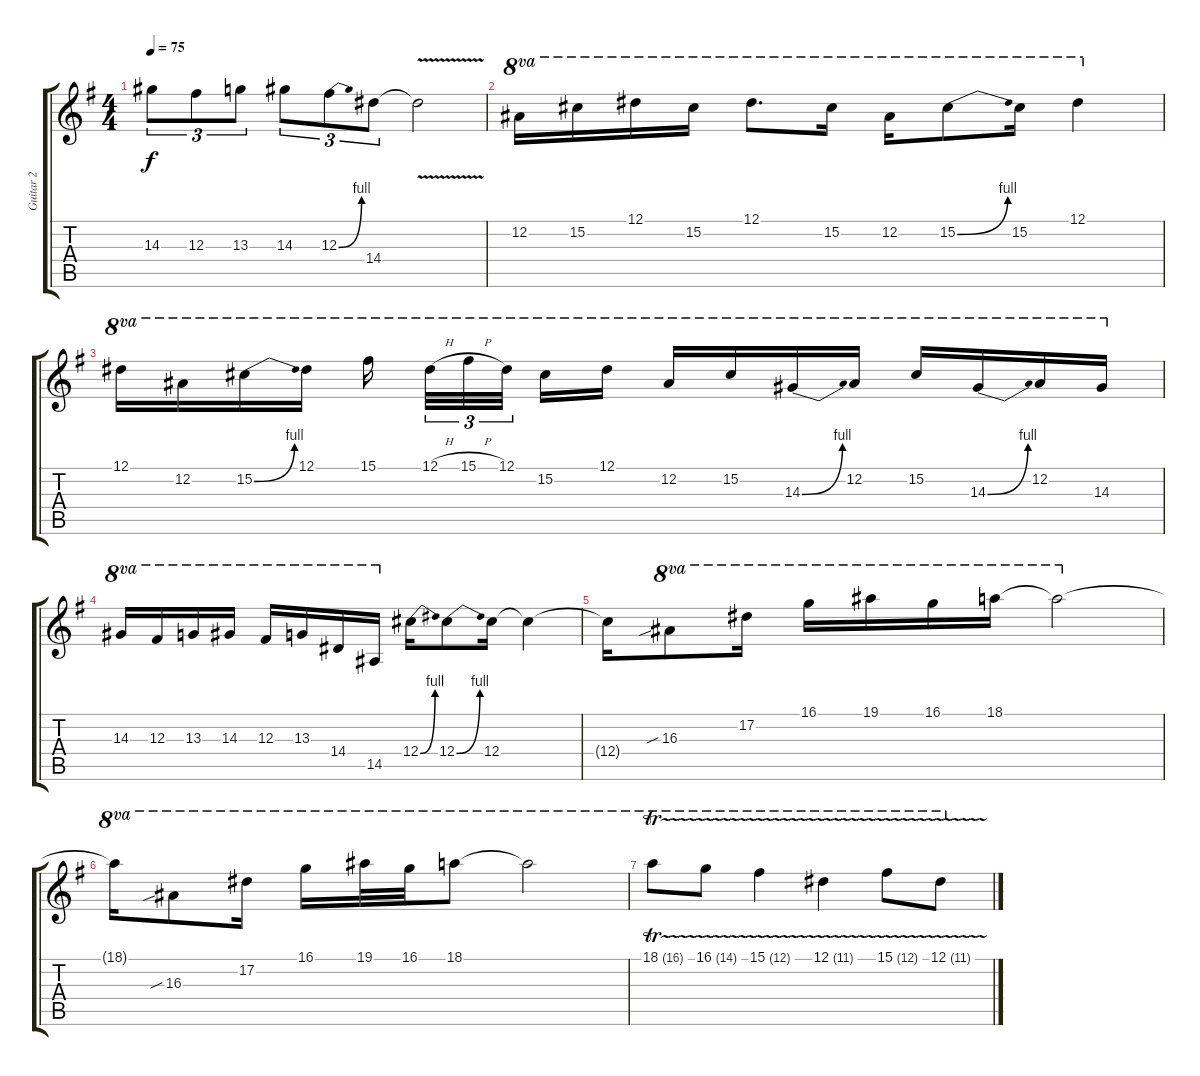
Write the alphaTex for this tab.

\track ("Guitar 2" "Guitar 2") {instrument overdrivenguitar}
\staff {score tabs}
\tuning (Eb4 Bb3 Gb3 Db3 Ab2 Eb2) {hide}
\ts (4 4)
\tempo 75
\clef g2
\ks g
14.3.8{tu (3 2) dy f} 12.3.8{tu (3 2)} 13.3.8{tu (3 2)} 14.3.8{tu (3 2)} 12.3{be (bend 0 0 60 4)}.8{tu (3 2)} 14.4.8{tu (3 2)} 14.4{v t}.2 |
12.2.16{ot 8va} 15.2.16{ot 8va} 12.1.16{ot 8va} 15.2.16{ot 8va} 12.1.8{d ot 8va} 15.2.16{ot 8va} 12.2.16{ot 8va} 15.2{be (bend 0 0 60 4)}.8{ot 8va} 15.2.16{ot 8va} 12.1.4{ot 8va} |
12.1.16{ot 8va} 12.2.16{ot 8va} 15.2{be (bend 0 0 60 4)}.16{ot 8va} 12.1.16{ot 8va} 15.1.16{ot 8va beam splitsecondary} 12.1{h}.32{tu (3 2) ot 8va} 15.1{h}.32{tu (3 2) ot 8va} 12.1.32{tu (3 2) ot 8va beam splitsecondary} 15.2.16{ot 8va} 12.1.16{ot 8va} 12.2.16{ot 8va} 15.2.16{ot 8va} 14.3{be (bend 0 0 60 4)}.16{ot 8va} 12.2.16{ot 8va} 15.2.16{ot 8va} 14.3{be (bend 0 0 60 4)}.16{ot 8va} 12.2.16{ot 8va} 14.3.16{ot 8va} |
14.3.16{ot 8va} 12.3.16{ot 8va} 13.3.16{ot 8va} 14.3.16{ot 8va} 12.3.16{ot 8va} 13.3.16{ot 8va} 14.4.16{ot 8va} 14.5.16{ot 8va} 12.4{be (bend 0 0 60 4)}.16 12.4{be (bend 0 0 60 4)}.8 12.4.16 12.4{t}.4 |
12.4{t}.16 16.3{sib}.8{ot 8va} 17.2.16{ot 8va} 16.1.16{ot 8va} 19.1.16{ot 8va} 16.1.16{ot 8va} 18.1.16{ot 8va} 18.1{t}.2{ot 8va} |
18.1{t}.16{ot 8va} 16.3{sib}.8{ot 8va} 17.2.16{ot 8va} 16.1.16{ot 8va} 19.1.32{ot 8va} 16.1.32{ot 8va} 18.1.8{ot 8va} 18.1{t}.2{ot 8va} |
18.1{tr (16 32)}.8{ot 8va} 16.1{tr (14 32)}.8{ot 8va} 15.1{tr (12 32)}.4{ot 8va} 12.1{tr (11 32)}.4{ot 8va} 15.1{tr (12 32)}.8{ot 8va} 12.1{tr (11 32)}.8{ot 8va}
